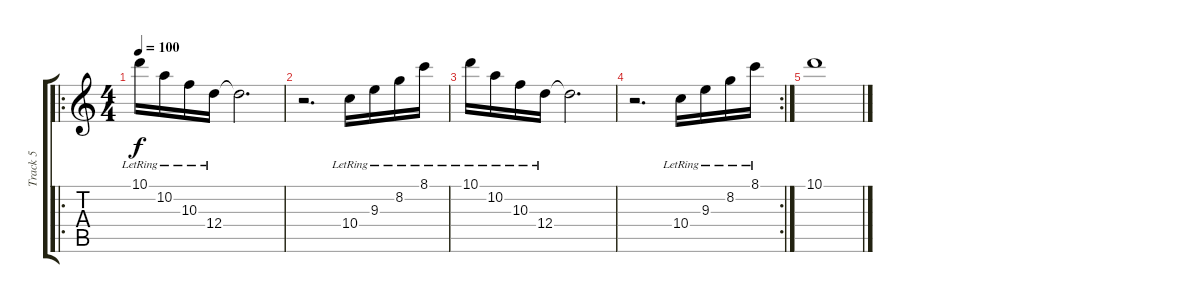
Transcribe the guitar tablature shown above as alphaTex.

\track ("Track 5" "Track 5") {instrument acousticguitarsteel}
\staff {score tabs}
\tuning (E4 B3 G3 D3 A2 D2) {hide}
\ro
\ts (4 4)
\tempo 100
\clef g2
\ks c
10.1{lr}.16{dy f} 10.2{lr}.16 10.3{lr}.16 12.4{lr}.16 12.4{t}.2{d} |
r.2{d} 10.4{lr}.16 9.3{lr}.16 8.2{lr}.16 8.1{lr}.16 |
10.1{lr}.16 10.2{lr}.16 10.3{lr}.16 12.4{lr}.16 12.4{t}.2{d} |
\rc 2
r.2{d} 10.4{lr}.16 9.3{lr}.16 8.2{lr}.16 8.1{lr}.16 |
10.1.1
